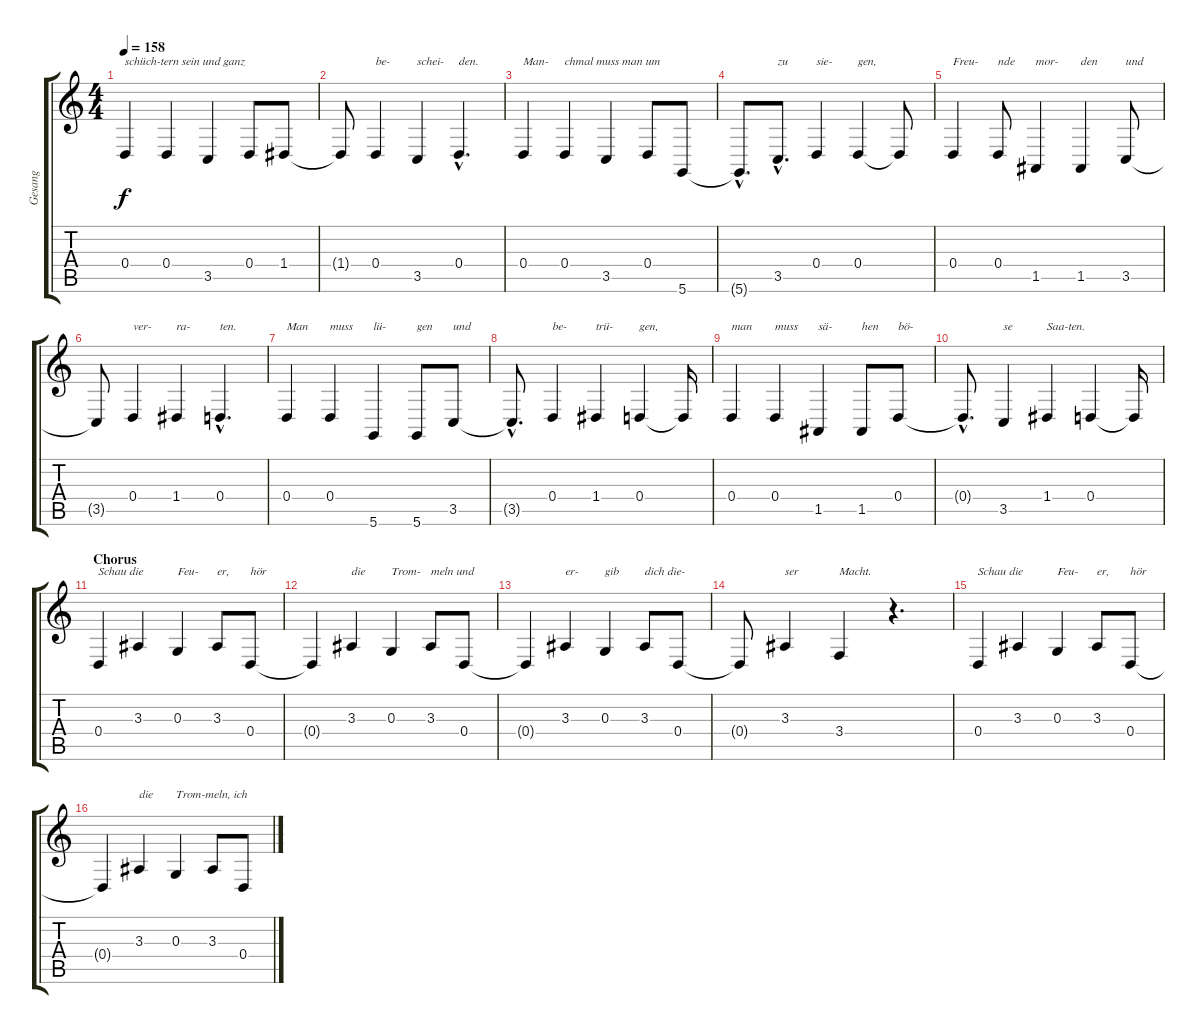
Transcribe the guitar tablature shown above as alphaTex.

\track ("Gesang" "Gesang") {instrument tangoaccordion}
\staff {score tabs}
\tuning (E4 B3 G3 D3 A2 D2) {hide}
\ts (4 4)
\tempo 158
\clef g2
\ks c
0.4.4{txt "schüch-tern sein und ganz" dy f} 0.4.4 3.5.4 0.4.8 1.4.8 |
1.4{t}.8 0.4.4{txt "be-"} 3.5.4{txt "schei-"} 0.4{hac}.4{d txt "den."} |
0.4.4{txt "Man-"} 0.4.4{txt "chmal muss man um"} 3.5.4 0.4.8 5.6.8 |
5.6{hac t}.8{d} 3.5{hac}.8{d txt "zu"} 0.4.4{txt "sie-"} 0.4.4{txt "gen,"} 0.4{t}.8 |
0.4.4{txt "Freu-"} 0.4.8{txt "nde"} 1.5.4{txt "mor-"} 1.5.4{txt "den"} 3.5.8{txt "und"} |
3.5{t}.8 0.4.4{txt "ver-"} 1.4.4{txt "ra-"} 0.4{hac}.4{d txt "ten."} |
0.4.4{txt "Man"} 0.4.4{txt "muss"} 5.6.4{txt "lü-"} 5.6.8{txt "gen"} 3.5.8{txt "und"} |
3.5{hac t}.8{d} 0.4.4{txt "be-"} 1.4.4{txt "trü-"} 0.4.4{txt "gen,"} 0.4{t}.16 |
0.4.4{txt "man"} 0.4.4{txt "muss"} 1.5.4{txt "sä-"} 1.5.8{txt "hen"} 0.4.8{txt "bö-"} |
0.4{hac t}.8{d} 3.5.4{txt "se"} 1.4.4{txt "Saa-ten."} 0.4.4 0.4{t}.16 |
\section ("" "Chorus")
0.4.4{txt "Schau die"} 3.3.4 0.3.4{txt "Feu-"} 3.3.8{txt "er,"} 0.4.8{txt "hör"} |
0.4{t}.4 3.3.4{txt "die"} 0.3.4{txt "Trom-"} 3.3.8{txt "meln und"} 0.4.8 |
0.4{t}.4 3.3.4{txt "er-"} 0.3.4{txt "gib"} 3.3.8{txt "dich die-"} 0.4.8 |
0.4{t}.8 3.3.4{txt "ser"} 3.4.4{txt "Macht."} r.4{d} |
0.4.4{txt "Schau die"} 3.3.4 0.3.4{txt "Feu-"} 3.3.8{txt "er,"} 0.4.8{txt "hör"} |
0.4{t}.4 3.3.4{txt "die"} 0.3.4{txt "Trom-meln, ich"} 3.3.8 0.4.8
